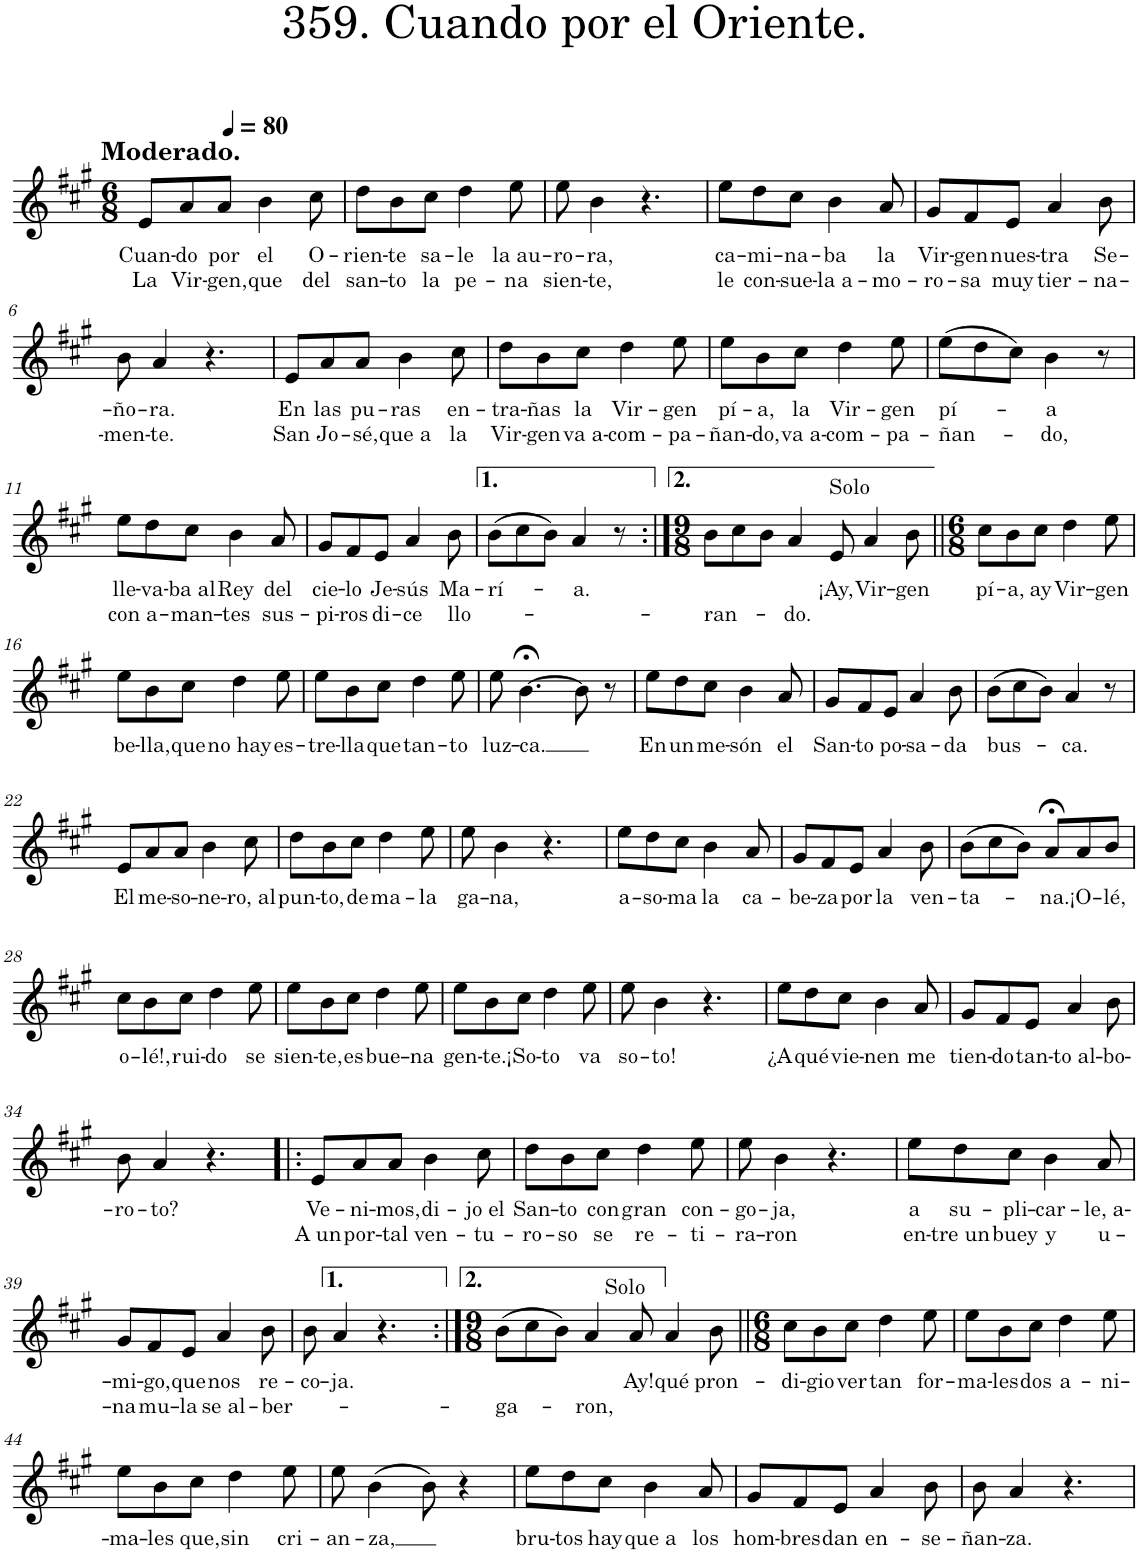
**kern	**text	**text
*part1	*part1	*part1
*staff1	*staff1	*staff1
*I"Piano	*	*
*I'Pno.	*	*
*clefG2	*	*
*k[f#c#g#]	*	*
*M6/8	*	*
*MM80	*	*
=1	=1	=1
!LO:TX:a:B:t=Moderado.	!	!
!	!LO:LY:b	!LO:LY:b
8e/L	Cuan-	La
!	!LO:LY:b	!LO:LY:b
8a/	-do	Vir-
!	!LO:LY:b	!LO:LY:b
8a/J	por	-gen,
!	!LO:LY:b	!LO:LY:b
4b\	el	que
!	!LO:LY:b	!LO:LY:b
8cc#\	O-	del
=2	=2	=2
!	!LO:LY:b	!LO:LY:b
8dd\L	-rien-	san-
!	!LO:LY:b	!LO:LY:b
8b\	-te	-to
!	!LO:LY:b	!LO:LY:b
8cc#\J	sa-	la
!	!LO:LY:b	!LO:LY:b
4dd\	-le	pe-
!	!LO:LY:b	!LO:LY:b
8ee\	la au-	-na
=3	=3	=3
!	!LO:LY:b	!LO:LY:b
8ee\	-ro-	sien-
!	!LO:LY:b	!LO:LY:b
4b\	-ra,	-te,
4.r	.	.
=4	=4	=4
!	!LO:LY:b	!LO:LY:b
8ee\L	ca-	le
!	!LO:LY:b	!LO:LY:b
8dd\	-mi-	con-
!	!LO:LY:b	!LO:LY:b
8cc#\J	-na-	-sue-
!	!LO:LY:b	!LO:LY:b
4b\	-ba	-la a-
!	!LO:LY:b	!LO:LY:b
8a/	la	-mo-
=5	=5	=5
!	!LO:LY:b	!LO:LY:b
8g#/L	Vir-	-ro-
!	!LO:LY:b	!LO:LY:b
8f#/	-gen	-sa
!	!LO:LY:b	!LO:LY:b
8e/J	nues-	muy
!	!LO:LY:b	!LO:LY:b
4a/	-tra	tier-
!	!LO:LY:b	!LO:LY:b
8b\	Se-	-na-
!!LO:LB:g=z
=6	=6	=6
!	!LO:LY:b	!LO:LY:b
8b\	-ño-	-men-
!	!LO:LY:b	!LO:LY:b
4a/	-ra.	-te.
4.r	.	.
=7	=7	=7
!	!LO:LY:b	!LO:LY:b
8e/L	En	San
!	!LO:LY:b	!LO:LY:b
8a/	las	Jo-
!	!LO:LY:b	!LO:LY:b
8a/J	pu-	-sé,
!	!LO:LY:b	!LO:LY:b
4b\	-ras	que a
!	!LO:LY:b	!LO:LY:b
8cc#\	en-	la
=8	=8	=8
!	!LO:LY:b	!LO:LY:b
8dd\L	-tra-	Vir-
!	!LO:LY:b	!LO:LY:b
8b\	-ñas	-gen
!	!LO:LY:b	!LO:LY:b
8cc#\J	la	va a-
!	!LO:LY:b	!LO:LY:b
4dd\	Vir-	-com-
!	!LO:LY:b	!LO:LY:b
8ee\	-gen	-pa-
=9	=9	=9
!	!LO:LY:b	!LO:LY:b
8ee\L	pí-	-ñan-
!	!LO:LY:b	!LO:LY:b
8b\	-a,	-do,
!	!LO:LY:b	!LO:LY:b
8cc#\J	la	va a-
!	!LO:LY:b	!LO:LY:b
4dd\	Vir-	-com-
!	!LO:LY:b	!LO:LY:b
8ee\	-gen	-pa-
=10	=10	=10
!	!LO:LY:b	!LO:LY:b
(8ee\L	pí-	-ñan-
8dd\	.	.
8cc#\J)	.	.
!	!LO:LY:b	!LO:LY:b
4b\	-a	-do,
8r	.	.
!!LO:LB:g=z
=11	=11	=11
!	!LO:LY:b	!LO:LY:b
8ee\L	lle-	con
!	!LO:LY:b	!LO:LY:b
8dd\	-va-	a-
!	!LO:LY:b	!LO:LY:b
8cc#\J	-ba al	-man-
!	!LO:LY:b	!LO:LY:b
4b\	Rey	-tes
!	!LO:LY:b	!LO:LY:b
8a/	del	sus-
=12	=12	=12
!	!LO:LY:b	!LO:LY:b
8g#/L	cie-	-pi-
!	!LO:LY:b	!LO:LY:b
8f#/	-lo	-ros
!	!LO:LY:b	!LO:LY:b
8e/J	Je-	di-
!	!LO:LY:b	!LO:LY:b
4a/	-sús	-ce
!	!LO:LY:b	!LO:LY:b
8b\	Ma-	llo-
=13	=13	=13
!	!LO:LY:b	!
(8b\L	-rí-	.
8cc#\	.	.
8b\J)	.	.
!	!LO:LY:b	!
4a/	-a.	.
8r	.	.
=14:|!	=14:|!	=14:|!
*M9/8	*	*
!	!	!LO:LY:b
8b\L	.	ran-
8cc#\	.	.
8b\J	.	.
!	!	!LO:LY:b
4a/	.	-do.
!LO:TX:a:t=Solo	!	!
!	!LO:LY:b	!
8e/	¡Ay,	.
!	!LO:LY:b	!
4a/	Vir-	.
!	!LO:LY:b	!
8b\	-gen	.
=15||	=15||	=15||
*M6/8	*	*
!	!LO:LY:b	!
8cc#\L	pí-	.
!	!LO:LY:b	!
8b\	-a,	.
!	!LO:LY:b	!
8cc#\J	ay	.
!	!LO:LY:b	!
4dd\	Vir-	.
!	!LO:LY:b	!
8ee\	-gen	.
!!LO:LB:g=z
=16	=16	=16
!	!LO:LY:b	!
8ee\L	be-	.
!	!LO:LY:b	!
8b\	-lla,	.
!	!LO:LY:b	!
8cc#\J	que	.
!	!LO:LY:b	!
4dd\	no hay	.
!	!LO:LY:b	!
8ee\	es-	.
=17	=17	=17
!	!LO:LY:b	!
8ee\L	-tre-	.
!	!LO:LY:b	!
8b\	-lla	.
!	!LO:LY:b	!
8cc#\J	que	.
!	!LO:LY:b	!
4dd\	tan-	.
!	!LO:LY:b	!
8ee\	-to	.
=18	=18	=18
!	!LO:LY:b	!
8ee\	luz-	.
!	!LO:LY:b	!
[4.b;<\	-ca.	.
8b\]	.	.
8r	.	.
=19	=19	=19
!	!LO:LY:b	!
8ee\L	En	.
!	!LO:LY:b	!
8dd\	un	.
!	!LO:LY:b	!
8cc#\J	me-	.
!	!LO:LY:b	!
4b\	-són	.
!	!LO:LY:b	!
8a/	el	.
=20	=20	=20
!	!LO:LY:b	!
8g#/L	San-	.
!	!LO:LY:b	!
8f#/	-to	.
!	!LO:LY:b	!
8e/J	po-	.
!	!LO:LY:b	!
4a/	-sa-	.
!	!LO:LY:b	!
8b\	-da	.
=21	=21	=21
!	!LO:LY:b	!
(8b\L	bus-	.
8cc#\	.	.
8b\J)	.	.
!	!LO:LY:b	!
4a/	-ca.	.
8r	.	.
!!LO:LB:g=z
=22	=22	=22
!	!LO:LY:b	!
8e/L	El	.
!	!LO:LY:b	!
8a/	me-	.
!	!LO:LY:b	!
8a/J	-so-	.
!	!LO:LY:b	!
4b\	-ne-	.
!	!LO:LY:b	!
8cc#\	-ro, al	.
=23	=23	=23
!	!LO:LY:b	!
8dd\L	pun-	.
!	!LO:LY:b	!
8b\	-to,	.
!	!LO:LY:b	!
8cc#\J	de	.
!	!LO:LY:b	!
4dd\	ma-	.
!	!LO:LY:b	!
8ee\	-la	.
=24	=24	=24
!	!LO:LY:b	!
8ee\	ga-	.
!	!LO:LY:b	!
4b\	-na,	.
4.r	.	.
=25	=25	=25
!	!LO:LY:b	!
8ee\L	a-	.
!	!LO:LY:b	!
8dd\	-so-	.
!	!LO:LY:b	!
8cc#\J	-ma	.
!	!LO:LY:b	!
4b\	la	.
!	!LO:LY:b	!
8a/	ca-	.
=26	=26	=26
!	!LO:LY:b	!
8g#/L	-be-	.
!	!LO:LY:b	!
8f#/	-za	.
!	!LO:LY:b	!
8e/J	por	.
!	!LO:LY:b	!
4a/	la	.
!	!LO:LY:b	!
8b\	ven-	.
=27	=27	=27
!	!LO:LY:b	!
(8b\L	-ta-	.
8cc#\	.	.
8b\J)	.	.
!	!LO:LY:b	!
8a;</L	-na.	.
!	!LO:LY:b	!
8a/	¡O-	.
!	!LO:LY:b	!
8b/J	-lé,	.
!!LO:LB:g=z
=28	=28	=28
!	!LO:LY:b	!
8cc#\L	o-	.
!	!LO:LY:b	!
8b\	-lé!,	.
!	!LO:LY:b	!
8cc#\J	rui-	.
!	!LO:LY:b	!
4dd\	-do	.
!	!LO:LY:b	!
8ee\	se	.
=29	=29	=29
!	!LO:LY:b	!
8ee\L	sien-	.
!	!LO:LY:b	!
8b\	-te,	.
!	!LO:LY:b	!
8cc#\J	es	.
!	!LO:LY:b	!
4dd\	bue-	.
!	!LO:LY:b	!
8ee\	-na	.
=30	=30	=30
!	!LO:LY:b	!
8ee\L	gen-	.
!	!LO:LY:b	!
8b\	-te.	.
!	!LO:LY:b	!
8cc#\J	¡So-	.
!	!LO:LY:b	!
4dd\	-to	.
!	!LO:LY:b	!
8ee\	va	.
=31	=31	=31
!	!LO:LY:b	!
8ee\	so-	.
!	!LO:LY:b	!
4b\	-to!	.
4.r	.	.
=32	=32	=32
!	!LO:LY:b	!
8ee\L	¿A	.
!	!LO:LY:b	!
8dd\	qué	.
!	!LO:LY:b	!
8cc#\J	vie-	.
!	!LO:LY:b	!
4b\	-nen	.
!	!LO:LY:b	!
8a/	me	.
=33	=33	=33
!	!LO:LY:b	!
8g#/L	tien-	.
!	!LO:LY:b	!
8f#/	-do	.
!	!LO:LY:b	!
8e/J	tan-	.
!	!LO:LY:b	!
4a/	-to al-	.
!	!LO:LY:b	!
8b\	-bo-	.
!!LO:LB:g=z
=34	=34	=34
!	!LO:LY:b	!
8b\	-ro-	.
!	!LO:LY:b	!
4a/	-to?	.
4.r	.	.
=35!|:	=35!|:	=35!|:
!	!LO:LY:b	!LO:LY:b
8e/L	Ve-	A un
!	!LO:LY:b	!LO:LY:b
8a/	-ni-	por-
!	!LO:LY:b	!LO:LY:b
8a/J	-mos,	-tal
!	!LO:LY:b	!LO:LY:b
4b\	di-	ven-
!	!LO:LY:b	!LO:LY:b
8cc#\	-jo el	-tu-
=36	=36	=36
!	!LO:LY:b	!LO:LY:b
8dd\L	San-	-ro-
!	!LO:LY:b	!LO:LY:b
8b\	-to	-so
!	!LO:LY:b	!LO:LY:b
8cc#\J	con	se
!	!LO:LY:b	!LO:LY:b
4dd\	gran	re-
!	!LO:LY:b	!LO:LY:b
8ee\	con-	-ti-
=37	=37	=37
!	!LO:LY:b	!LO:LY:b
8ee\	-go-	-ra-
!	!LO:LY:b	!LO:LY:b
4b\	-ja,	-ron
4.r	.	.
=38	=38	=38
!	!LO:LY:b	!LO:LY:b
8ee\L	a	en-
!	!LO:LY:b	!LO:LY:b
8dd\	su-	-tre un
!	!LO:LY:b	!LO:LY:b
8cc#\J	-pli-	buey
!	!LO:LY:b	!LO:LY:b
4b\	-car-	y
!	!LO:LY:b	!LO:LY:b
8a/	-le, a-	u-
!!LO:LB:g=z
=39	=39	=39
!	!LO:LY:b	!LO:LY:b
8g#/L	-mi-	-na
!	!LO:LY:b	!LO:LY:b
8f#/	-go,	mu-
!	!LO:LY:b	!LO:LY:b
8e/J	que	-la
!	!LO:LY:b	!LO:LY:b
4a/	nos	se al-
!	!LO:LY:b	!LO:LY:b
8b\	re-	-ber-
=40	=40	=40
!	!LO:LY:b	!
8b\	-co-	.
!	!LO:LY:b	!
4a/	-ja.	.
4.r	.	.
=41:|!	=41:|!	=41:|!
*M9/8	*	*
!	!	!LO:LY:b
(8b\L	.	ga-
8cc#\	.	.
8b\J)	.	.
!	!	!LO:LY:b
4a/	.	-ron,
!LO:TX:a:t=Solo	!	!
!	!LO:LY:b	!
8a/	Ay!	.
!	!LO:LY:b	!
4a/	qué	.
!	!LO:LY:b	!
8b\	pron-	.
=42||	=42||	=42||
*M6/8	*	*
!	!LO:LY:b	!
8cc#\L	di-	.
!	!LO:LY:b	!
8b\	-gio	.
!	!LO:LY:b	!
8cc#\J	ver	.
!	!LO:LY:b	!
4dd\	tan	.
!	!LO:LY:b	!
8ee\	for-	.
=43	=43	=43
!	!LO:LY:b	!
8ee\L	-ma-	.
!	!LO:LY:b	!
8b\	-les	.
!	!LO:LY:b	!
8cc#\J	dos	.
!	!LO:LY:b	!
4dd\	a-	.
!	!LO:LY:b	!
8ee\	-ni-	.
!!LO:LB:g=z
=44	=44	=44
!	!LO:LY:b	!
8ee\L	-ma-	.
!	!LO:LY:b	!
8b\	-les	.
!	!LO:LY:b	!
8cc#\J	que,	.
!	!LO:LY:b	!
4dd\	sin	.
!	!LO:LY:b	!
8ee\	cri-	.
=45	=45	=45
!	!LO:LY:b	!
8ee\	-an-	.
!	!LO:LY:b	!
(4b\	-za,	.
8b\)	.	.
4r	.	.
=46	=46	=46
!	!LO:LY:b	!
8ee\L	bru-	.
!	!LO:LY:b	!
8dd\	-tos	.
!	!LO:LY:b	!
8cc#\J	hay	.
!	!LO:LY:b	!
4b\	que a	.
!	!LO:LY:b	!
8a/	los	.
=47	=47	=47
!	!LO:LY:b	!
8g#/L	hom-	.
!	!LO:LY:b	!
8f#/	-bres	.
!	!LO:LY:b	!
8e/J	dan	.
!	!LO:LY:b	!
4a/	en-	.
!	!LO:LY:b	!
8b\	-se-	.
=48	=48	=48
!	!LO:LY:b	!
8b\	-ñan-	.
!	!LO:LY:b	!
4a/	-za.	.
4.r	.	.
=	=	=
*-	*-	*-
